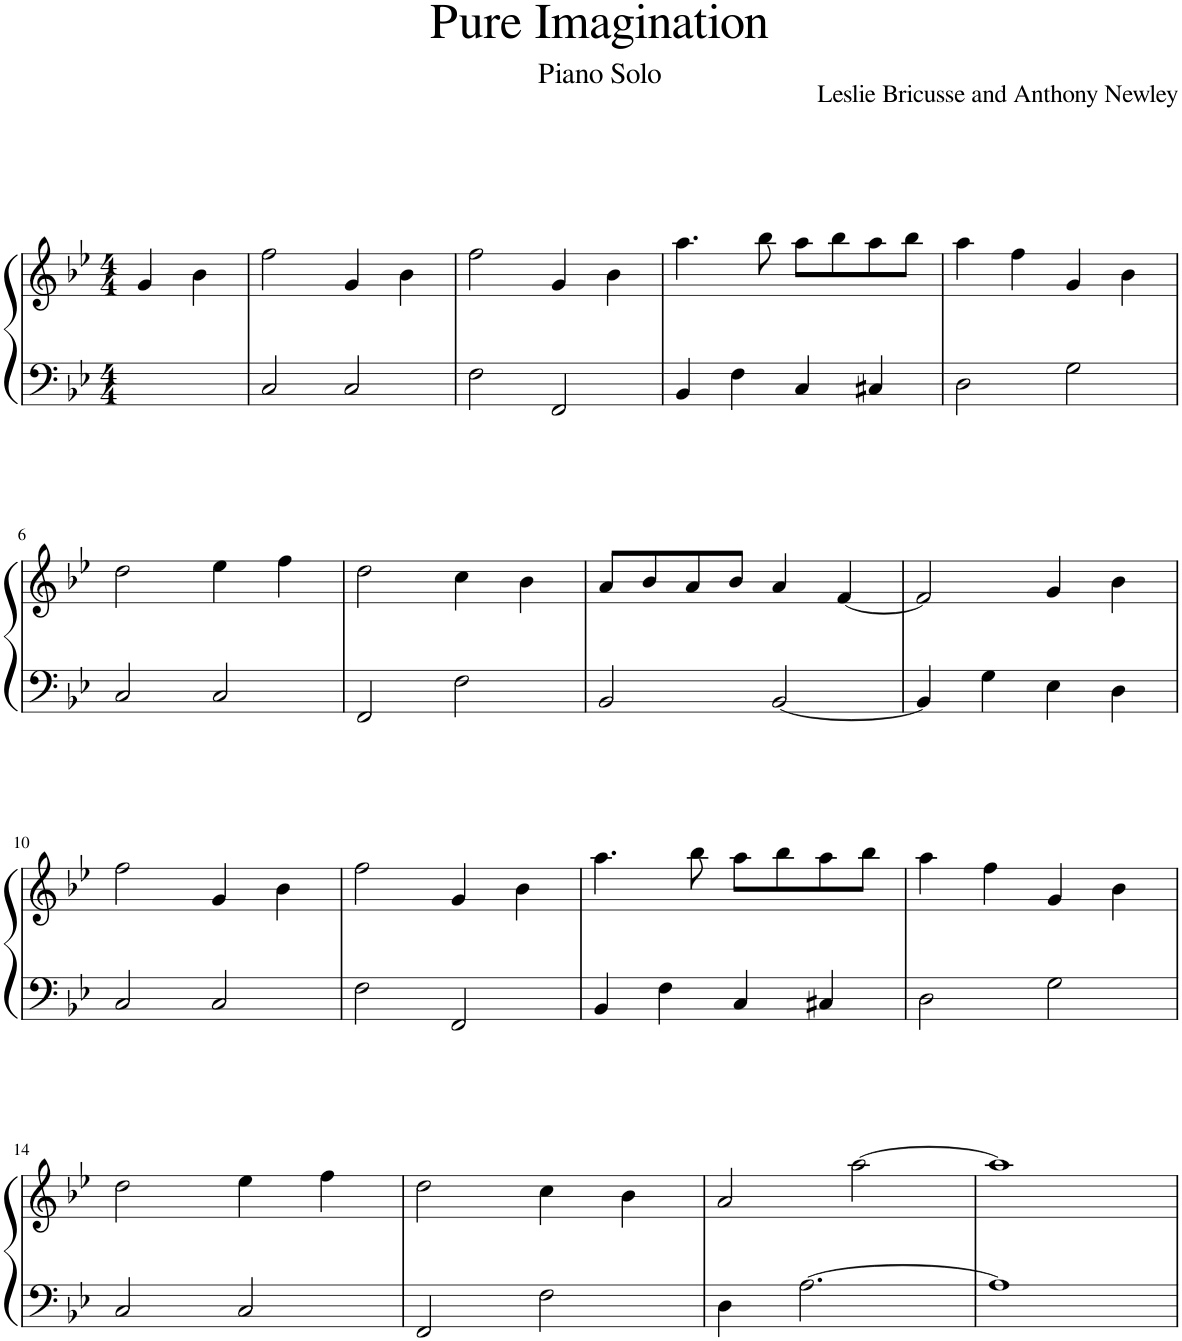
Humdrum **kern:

**kern	**kern
*part1	*part1
*staff2	*staff1
*I"Piano	*
*I'Pno.	*
*clefF4	*clefG2
*k[b-e-]	*k[b-e-]
*M4/4	*M4/4
=1	=1
2ryy	4g/
.	4b-\
=2	=2
2C/	2ff\
2C/	4g/
.	4b-\
=3	=3
2F\	2ff\
2FF/	4g/
.	4b-\
=4	=4
4BB-/	4.aa\
4F\	.
.	8bb-\
4C/	8aa\L
.	8bb-\
4C#X/	8aa\
.	8bb-\J
=5	=5
2D\	4aa\
.	4ff\
2G\	4g/
.	4b-\
!!LO:LB:g=z
=6	=6
2C/	2dd\
2C/	4ee-\
.	4ff\
=7	=7
2FF/	2dd\
2F\	4cc\
.	4b-\
=8	=8
2BB-/	8a/L
.	8b-/
.	8a/
.	8b-/J
[2BB-/	4a/
.	[4f/
=9	=9
4BB-/]	2f/]
4G\	.
4E-\	4g/
4D\	4b-\
!!LO:LB:g=z
=10	=10
2C/	2ff\
2C/	4g/
.	4b-\
=11	=11
2F\	2ff\
2FF/	4g/
.	4b-\
=12	=12
4BB-/	4.aa\
4F\	.
.	8bb-\
4C/	8aa\L
.	8bb-\
4C#X/	8aa\
.	8bb-\J
=13	=13
2D\	4aa\
.	4ff\
2G\	4g/
.	4b-\
!!LO:LB:g=z
=14	=14
2C/	2dd\
2C/	4ee-\
.	4ff\
=15	=15
2FF/	2dd\
2F\	4cc\
.	4b-\
=16	=16
4D\	2a/
[2.A\	.
.	[2aa\
=17	=17
1A]	1aa]
=	=
*-	*-
